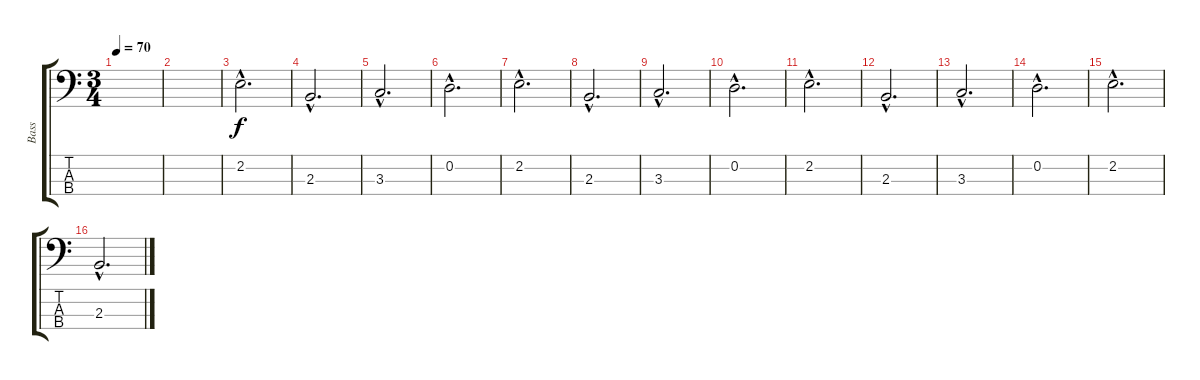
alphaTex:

\track ("Bass" "Bass") {instrument electricbasspick}
\staff {score tabs}
\tuning (G2 D2 A1 E1) {hide}
\ts (3 4)
\tempo 70
\clef f4
\ks c
|
|
2.2{hac}.2{d} |
2.3{hac}.2{d} |
3.3{hac}.2{d} |
0.2{hac}.2{d} |
2.2{hac}.2{d} |
2.3{hac}.2{d} |
3.3{hac}.2{d} |
0.2{hac}.2{d} |
2.2{hac}.2{d} |
2.3{hac}.2{d} |
3.3{hac}.2{d} |
0.2{hac}.2{d} |
2.2{hac}.2{d} |
2.3{hac}.2{d}
